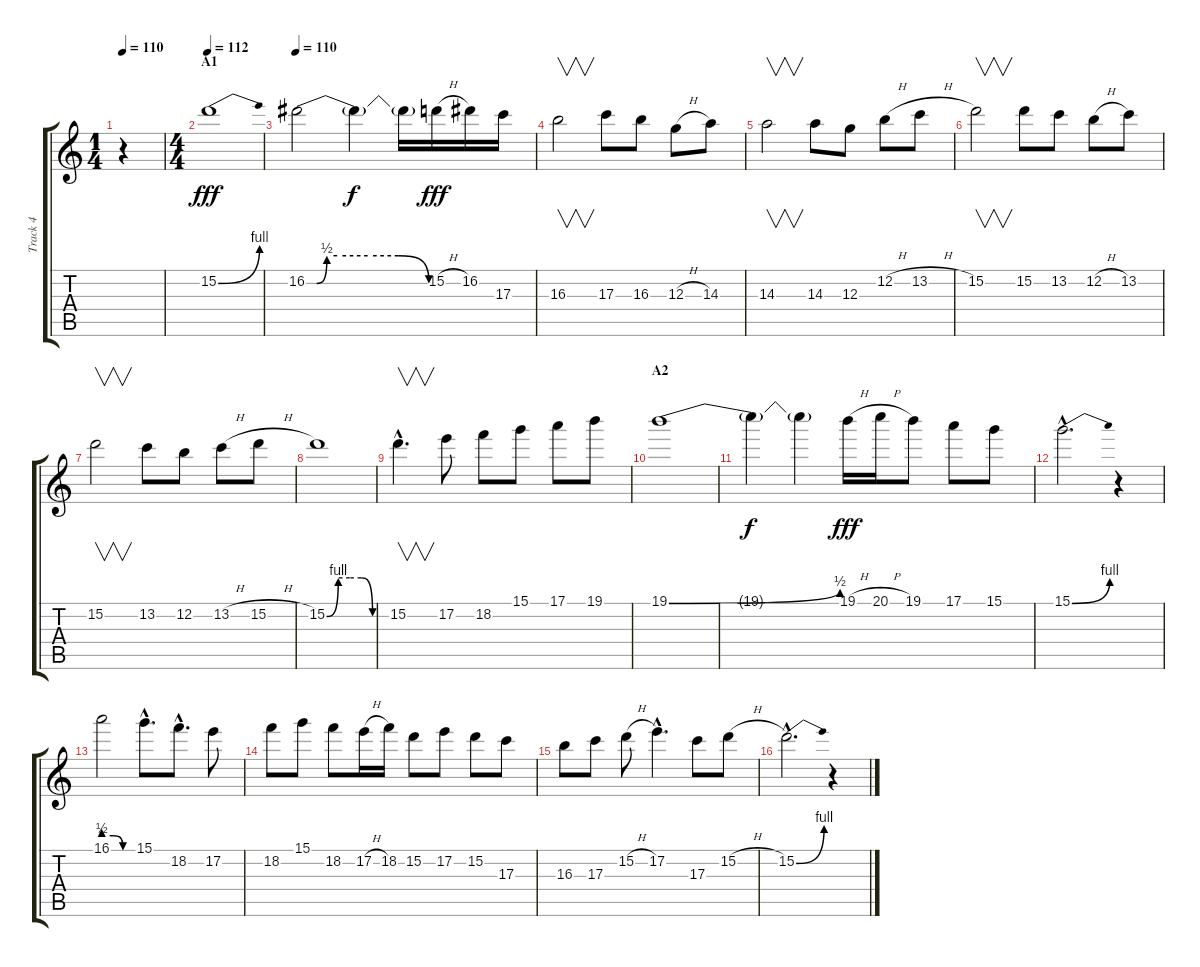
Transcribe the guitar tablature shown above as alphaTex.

\track ("Track 4" "Track 4") {instrument overdrivenguitar}
\staff {score tabs}
\tuning (E4 B3 G3 D3 A2 E2) {hide}
\ts (1 4)
\tempo 110
\tempo 160
\tempo 110
\clef g2
\ks c
r.4{dy fff instrument overdrivenguitar} |
\ts (4 4)
\section ("" "A1")
\tempo 112
15.2{be (bend 0 0 60 4)}.1 |
\tempo 110
16.2{be (custom 0 0 5 0 10 2 15 2 30 2 45 2 60 0)}.2 16.2{t}.4{dy f} 16.2{t}.16 15.2{h}.16{dy fff} 16.2.16 17.3.16 |
16.3.2{v} 17.3.8 16.3.8 12.3{h}.8 14.3.8 |
14.3.2{v} 14.3.8 12.3.8 12.2{h}.8 13.2{h}.8 |
15.2.2{v} 15.2.8 13.2.8 12.2{h}.8 13.2.8 |
15.2.2{v} 13.2.8 12.2.8 13.2{h}.8 15.2{h}.8 |
15.2{be (custom 0 0 15 4 30 4 45 4 60 0)}.1 |
15.2{hac}.4{v d} 17.2.8 18.2.8 15.1.8 17.1.8 19.1.8 |
\section ("" "A2")
19.1{be (bend 0 0 60 2)}.1 |
19.1{t}.4{dy f} 19.1{t}.4 19.1{h}.16{dy fff} 20.1{h}.16 19.1.8 17.1.8 15.1.8 |
15.1{be (bend 0 0 60 4) hac}.2{d} r.4 |
16.1{be (custom 0 2 20 2 40 0 60 0)}.2 15.1{hac}.8{d} 18.2{hac}.8{d} 17.2.8 |
18.2.8 15.1.8 18.2.8 17.2{h}.16 18.2.16 15.2.8 17.2.8 15.2.8 17.3.8 |
16.3.8 17.3.8 15.2{h}.8 17.2{hac}.4{d} 17.3.8 15.2{h}.8 |
15.2{be (bend 0 0 60 4) hac}.2{d} r.4
